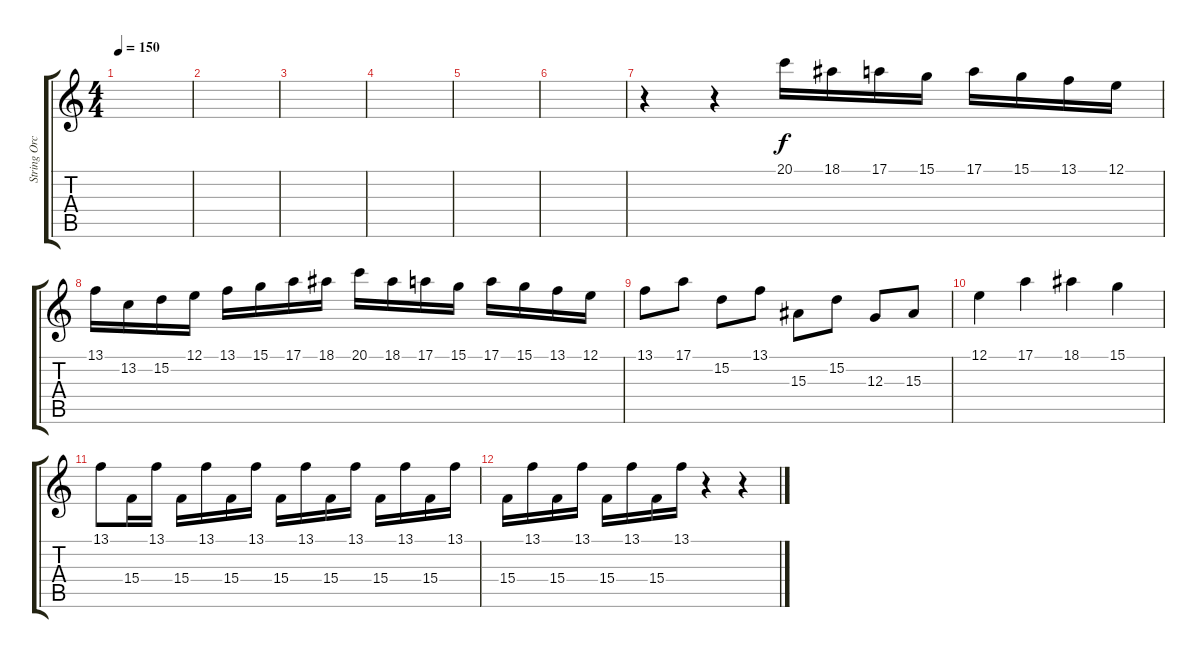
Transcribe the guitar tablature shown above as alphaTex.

\track ("String Orchestra (Cellos)" "String Orc") {instrument cello}
\staff {score tabs}
\tuning (E4 B3 G3 D3 A2 E2) {hide}
\ts (4 4)
\tempo 150
\clef g2
\ks c
|
|
|
|
|
|
r.4 r.4 20.1.16 18.1.16 17.1.16 15.1.16 17.1.16 15.1.16 13.1.16 12.1.16 |
13.1.16 13.2.16 15.2.16 12.1.16 13.1.16 15.1.16 17.1.16 18.1.16 20.1.16 18.1.16 17.1.16 15.1.16 17.1.16 15.1.16 13.1.16 12.1.16 |
13.1.8 17.1.8 15.2.8 13.1.8 15.3.8 15.2.8 12.3.8 15.3.8 |
12.1.4 17.1.4 18.1.4 15.1.4 |
13.1.8 15.4.16 13.1.16 15.4.16 13.1.16 15.4.16 13.1.16 15.4.16 13.1.16 15.4.16 13.1.16 15.4.16 13.1.16 15.4.16 13.1.16 |
15.4.16 13.1.16 15.4.16 13.1.16 15.4.16 13.1.16 15.4.16 13.1.16 r.4 r.4
